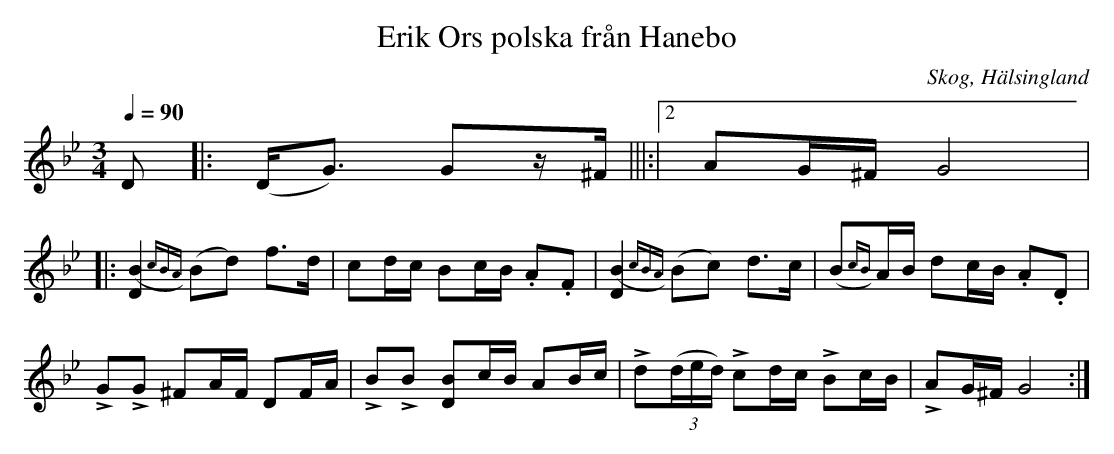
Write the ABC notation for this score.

X:1
T: Erik Ors polska från Hanebo
O: Skog, Hälsingland
M: 3/4
L: 1/16
Q: 1/4=90
K: Gm
D2 |: (D2<G2) G2z^F |||:|2 A2G^F G8|
|: [D4 (B4]{cBA}) (B2d2) f2>d2|c2dc B2cB .A2.F2|[D4 (B4]{cBA}) (B2c2) d2>c2|(B2{cB})AB d2cB .A2.D2|
LG2LG2 ^F2AF D2FA|LB2LB2 [D2 B2]cB A2Bc|Ld2(3(ded) Lc2dc LB2cB|LA2G^F G8:|
